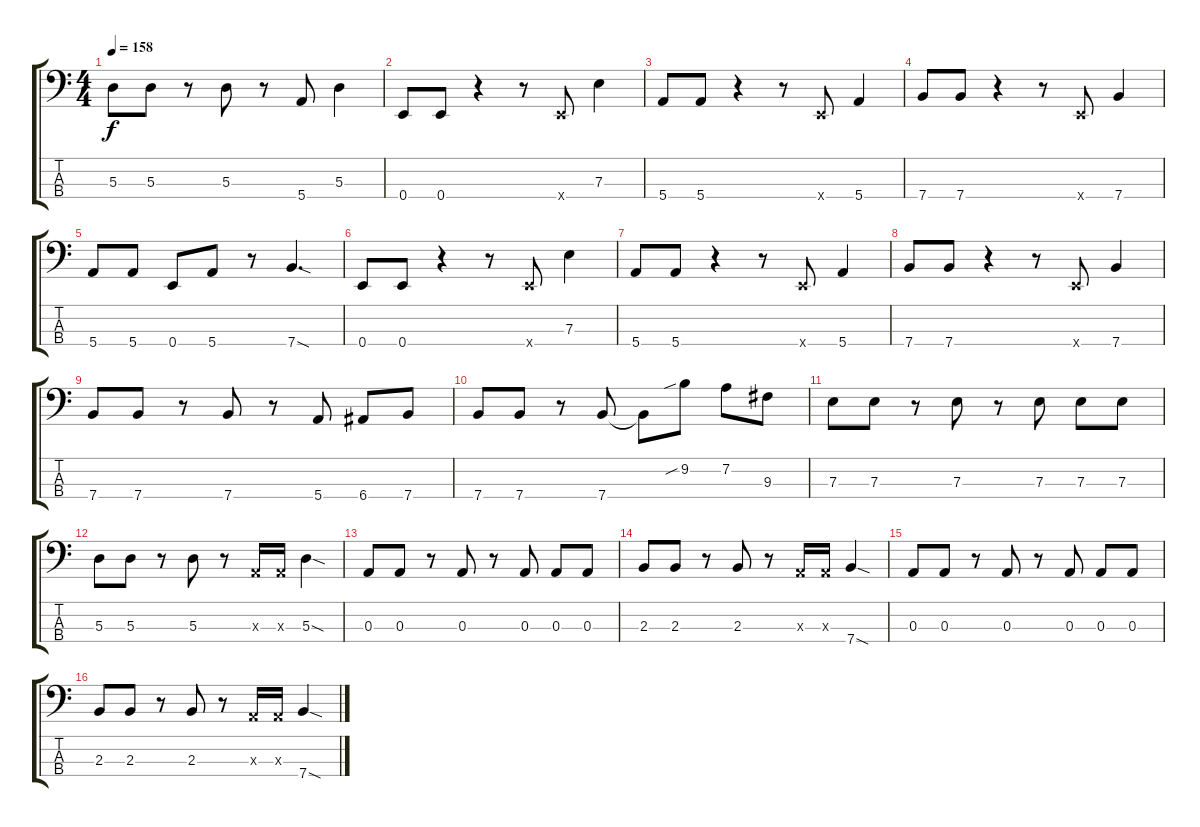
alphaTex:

\track "" {instrument slapbass1}
\staff {score tabs}
\tuning (G2 D2 A1 E1) {hide}
\ts (4 4)
\tempo 158
\clef f4
\ks c
5.3.8{dy f} 5.3.8 r.8 5.3.8 r.8 5.4.8 5.3.4 |
0.4.8 0.4.8 r.4 r.8 0.4{x}.8 7.3.4 |
5.4.8 5.4.8 r.4 r.8 0.4{x}.8 5.4.4 |
7.4.8 7.4.8 r.4 r.8 0.4{x}.8 7.4.4 |
5.4.8 5.4.8 0.4.8 5.4.8 r.8 7.4{sod}.4{d} |
0.4.8 0.4.8 r.4 r.8 0.4{x}.8 7.3.4 |
5.4.8 5.4.8 r.4 r.8 0.4{x}.8 5.4.4 |
7.4.8 7.4.8 r.4 r.8 0.4{x}.8 7.4.4 |
7.4.8 7.4.8 r.8 7.4.8 r.8 5.4.8 6.4.8 7.4.8 |
7.4.8 7.4.8 r.8 7.4.8 7.4{t}.8 9.2{sib}.8 7.2.8 9.3.8 |
7.3.8 7.3.8 r.8 7.3.8 r.8 7.3.8 7.3.8 7.3.8 |
5.3.8 5.3.8 r.8 5.3.8 r.8 0.3{x}.16 0.3{x}.16 5.3{sod}.4 |
0.3.8 0.3.8 r.8 0.3.8 r.8 0.3.8 0.3.8 0.3.8 |
2.3.8 2.3.8 r.8 2.3.8 r.8 0.3{x}.16 0.3{x}.16 7.4{sod}.4 |
0.3.8 0.3.8 r.8 0.3.8 r.8 0.3.8 0.3.8 0.3.8 |
2.3.8 2.3.8 r.8 2.3.8 r.8 0.3{x}.16 0.3{x}.16 7.4{sod}.4
